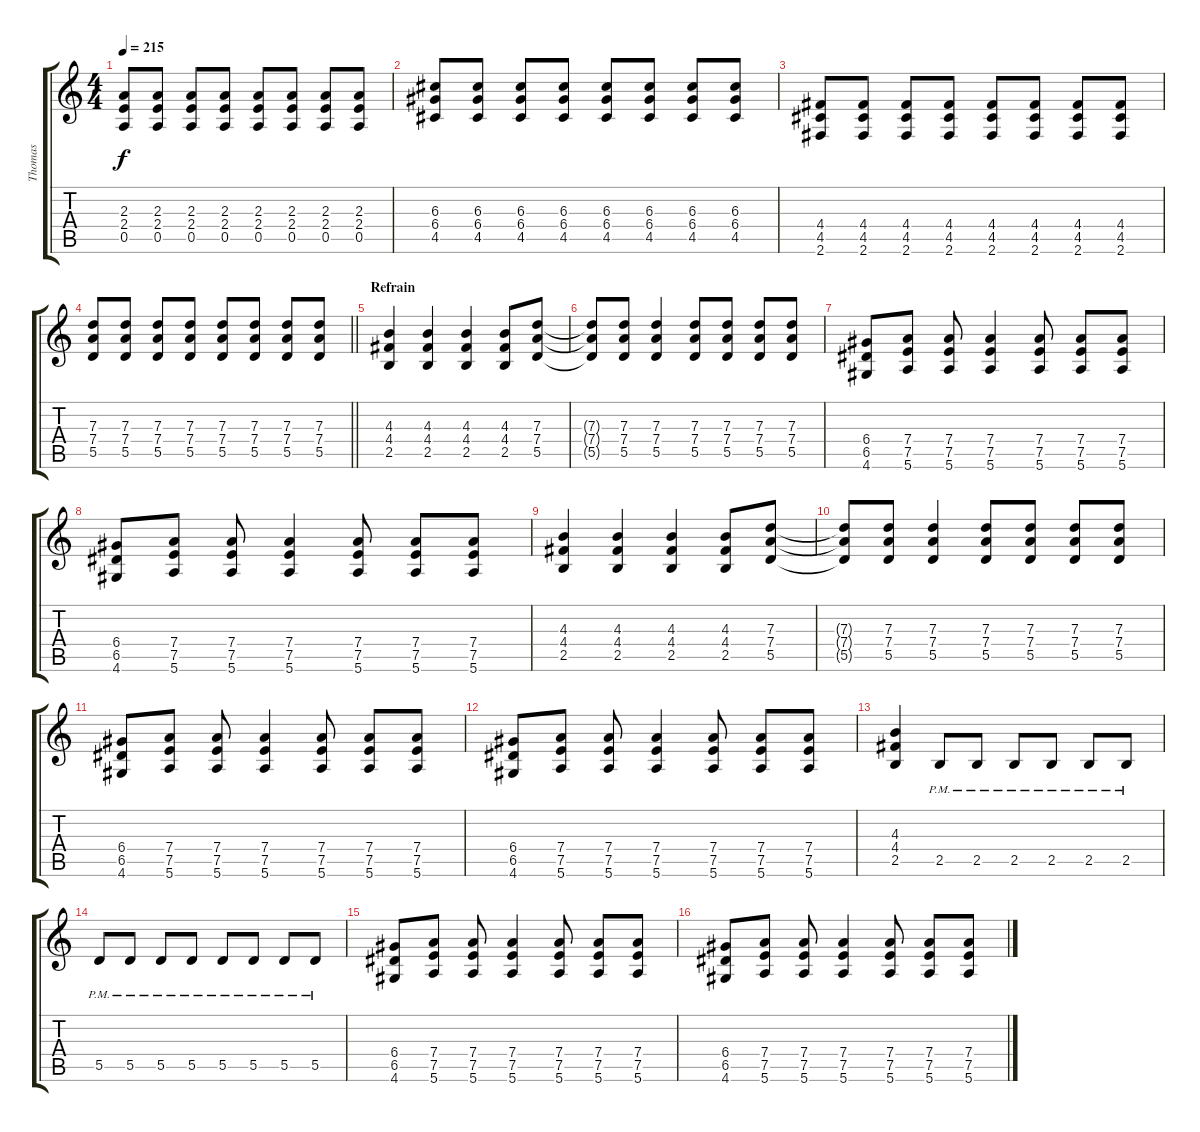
\track ("Thomas" "Thomas") {instrument overdrivenguitar}
\staff {score tabs}
\tuning (E4 B3 G3 D3 A2 E2) {hide}
\ts (4 4)
\tempo 215
\clef g2
\ks c
(2.3 2.4 0.5).8{dy f} (2.3 2.4 0.5).8 (2.3 2.4 0.5).8 (2.3 2.4 0.5).8 (2.3 2.4 0.5).8 (2.3 2.4 0.5).8 (2.3 2.4 0.5).8 (2.3 2.4 0.5).8 |
(6.3 6.4 4.5).8 (6.3 6.4 4.5).8 (6.3 6.4 4.5).8 (6.3 6.4 4.5).8 (6.3 6.4 4.5).8 (6.3 6.4 4.5).8 (6.3 6.4 4.5).8 (6.3 6.4 4.5).8 |
(4.4 4.5 2.6).8 (4.4 4.5 2.6).8 (4.4 4.5 2.6).8 (4.4 4.5 2.6).8 (4.4 4.5 2.6).8 (4.4 4.5 2.6).8 (4.4 4.5 2.6).8 (4.4 4.5 2.6).8 |
\barLineRight lightlight
(7.3 7.4 5.5).8 (7.3 7.4 5.5).8 (7.3 7.4 5.5).8 (7.3 7.4 5.5).8 (7.3 7.4 5.5).8 (7.3 7.4 5.5).8 (7.3 7.4 5.5).8 (7.3 7.4 5.5).8 |
\section ("" "Refrain")
(4.3 4.4 2.5).4 (4.3 4.4 2.5).4 (4.3 4.4 2.5).4 (4.3 4.4 2.5).8 (7.3 7.4 5.5).8 |
(7.3{t} 7.4{t} 5.5{t}).8 (7.3 7.4 5.5).8 (7.3 7.4 5.5).4 (7.3 7.4 5.5).8 (7.3 7.4 5.5).8 (7.3 7.4 5.5).8 (7.3 7.4 5.5).8 |
(6.4 6.5 4.6).8 (7.4 7.5 5.6).8 (7.4 7.5 5.6).8 (7.4 7.5 5.6).4 (7.4 7.5 5.6).8 (7.4 7.5 5.6).8 (7.4 7.5 5.6).8 |
(6.4 6.5 4.6).8 (7.4 7.5 5.6).8 (7.4 7.5 5.6).8 (7.4 7.5 5.6).4 (7.4 7.5 5.6).8 (7.4 7.5 5.6).8 (7.4 7.5 5.6).8 |
(4.3 4.4 2.5).4 (4.3 4.4 2.5).4 (4.3 4.4 2.5).4 (4.3 4.4 2.5).8 (7.3 7.4 5.5).8 |
(7.3{t} 7.4{t} 5.5{t}).8 (7.3 7.4 5.5).8 (7.3 7.4 5.5).4 (7.3 7.4 5.5).8 (7.3 7.4 5.5).8 (7.3 7.4 5.5).8 (7.3 7.4 5.5).8 |
(6.4 6.5 4.6).8 (7.4 7.5 5.6).8 (7.4 7.5 5.6).8 (7.4 7.5 5.6).4 (7.4 7.5 5.6).8 (7.4 7.5 5.6).8 (7.4 7.5 5.6).8 |
(6.4 6.5 4.6).8 (7.4 7.5 5.6).8 (7.4 7.5 5.6).8 (7.4 7.5 5.6).4 (7.4 7.5 5.6).8 (7.4 7.5 5.6).8 (7.4 7.5 5.6).8 |
(4.3 4.4 2.5).4 2.5{pm}.8 2.5{pm}.8 2.5{pm}.8 2.5{pm}.8 2.5{pm}.8 2.5{pm}.8 |
5.5{pm}.8 5.5{pm}.8 5.5{pm}.8 5.5{pm}.8 5.5{pm}.8 5.5{pm}.8 5.5{pm}.8 5.5{pm}.8 |
(6.4 6.5 4.6).8 (7.4 7.5 5.6).8 (7.4 7.5 5.6).8 (7.4 7.5 5.6).4 (7.4 7.5 5.6).8 (7.4 7.5 5.6).8 (7.4 7.5 5.6).8 |
(6.4 6.5 4.6).8 (7.4 7.5 5.6).8 (7.4 7.5 5.6).8 (7.4 7.5 5.6).4 (7.4 7.5 5.6).8 (7.4 7.5 5.6).8 (7.4 7.5 5.6).8
